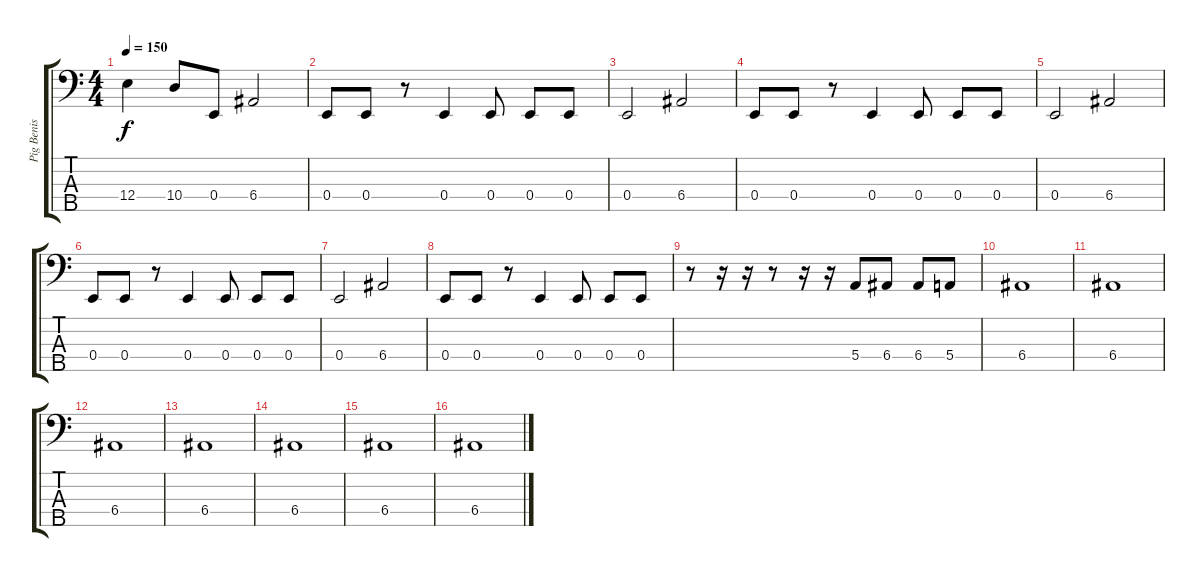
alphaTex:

\track ("Pig Benis" "Pig Benis") {instrument electricbasspick}
\staff {score tabs}
\tuning (G2 D2 A1 E1 B0) {hide}
\ts (4 4)
\tempo 150
\clef f4
\ks c
12.4.4{dy f} 10.4.8 0.4.8 6.4.2 |
0.4.8 0.4.8 r.8 0.4.4 0.4.8 0.4.8 0.4.8 |
0.4.2 6.4.2 |
0.4.8 0.4.8 r.8 0.4.4 0.4.8 0.4.8 0.4.8 |
0.4.2 6.4.2 |
0.4.8 0.4.8 r.8 0.4.4 0.4.8 0.4.8 0.4.8 |
0.4.2 6.4.2 |
0.4.8 0.4.8 r.8 0.4.4 0.4.8 0.4.8 0.4.8 |
r.8 r.16 r.16 r.8 r.16 r.16 5.4.8 6.4.8 6.4.8 5.4.8 |
6.4.1 |
6.4.1 |
6.4.1 |
6.4.1 |
6.4.1 |
6.4.1 |
6.4.1
